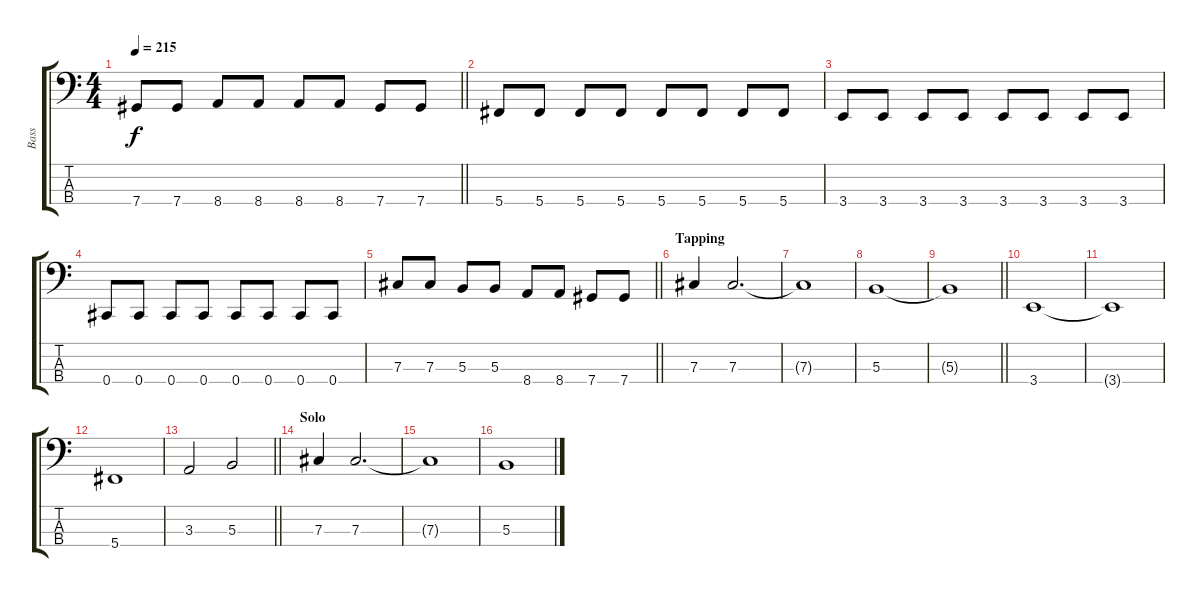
\track ("Bass" "Bass") {instrument electricbassfinger}
\staff {score tabs}
\tuning (E2 B1 Gb1 Db1) {hide}
\ts (4 4)
\tempo 215
\clef f4
\barLineRight lightlight
\ks c
7.4.8{dy f} 7.4.8 8.4.8 8.4.8 8.4.8 8.4.8 7.4.8 7.4.8 |
\section ("" "")
5.4.8 5.4.8 5.4.8 5.4.8 5.4.8 5.4.8 5.4.8 5.4.8 |
3.4.8 3.4.8 3.4.8 3.4.8 3.4.8 3.4.8 3.4.8 3.4.8 |
0.4.8 0.4.8 0.4.8 0.4.8 0.4.8 0.4.8 0.4.8 0.4.8 |
\barLineRight lightlight
7.3.8 7.3.8 5.3.8 5.3.8 8.4.8 8.4.8 7.4.8 7.4.8 |
\section ("" "Tapping")
7.3.4 7.3.2{d} |
7.3{t}.1 |
5.3.1 |
\barLineRight lightlight
5.3{t}.1 |
\section ("" "")
3.4.1 |
3.4{t}.1 |
5.4.1 |
\barLineRight lightlight
3.3.2 5.3.2 |
\section ("" "Solo")
7.3.4 7.3.2{d} |
7.3{t}.1 |
5.3.1
